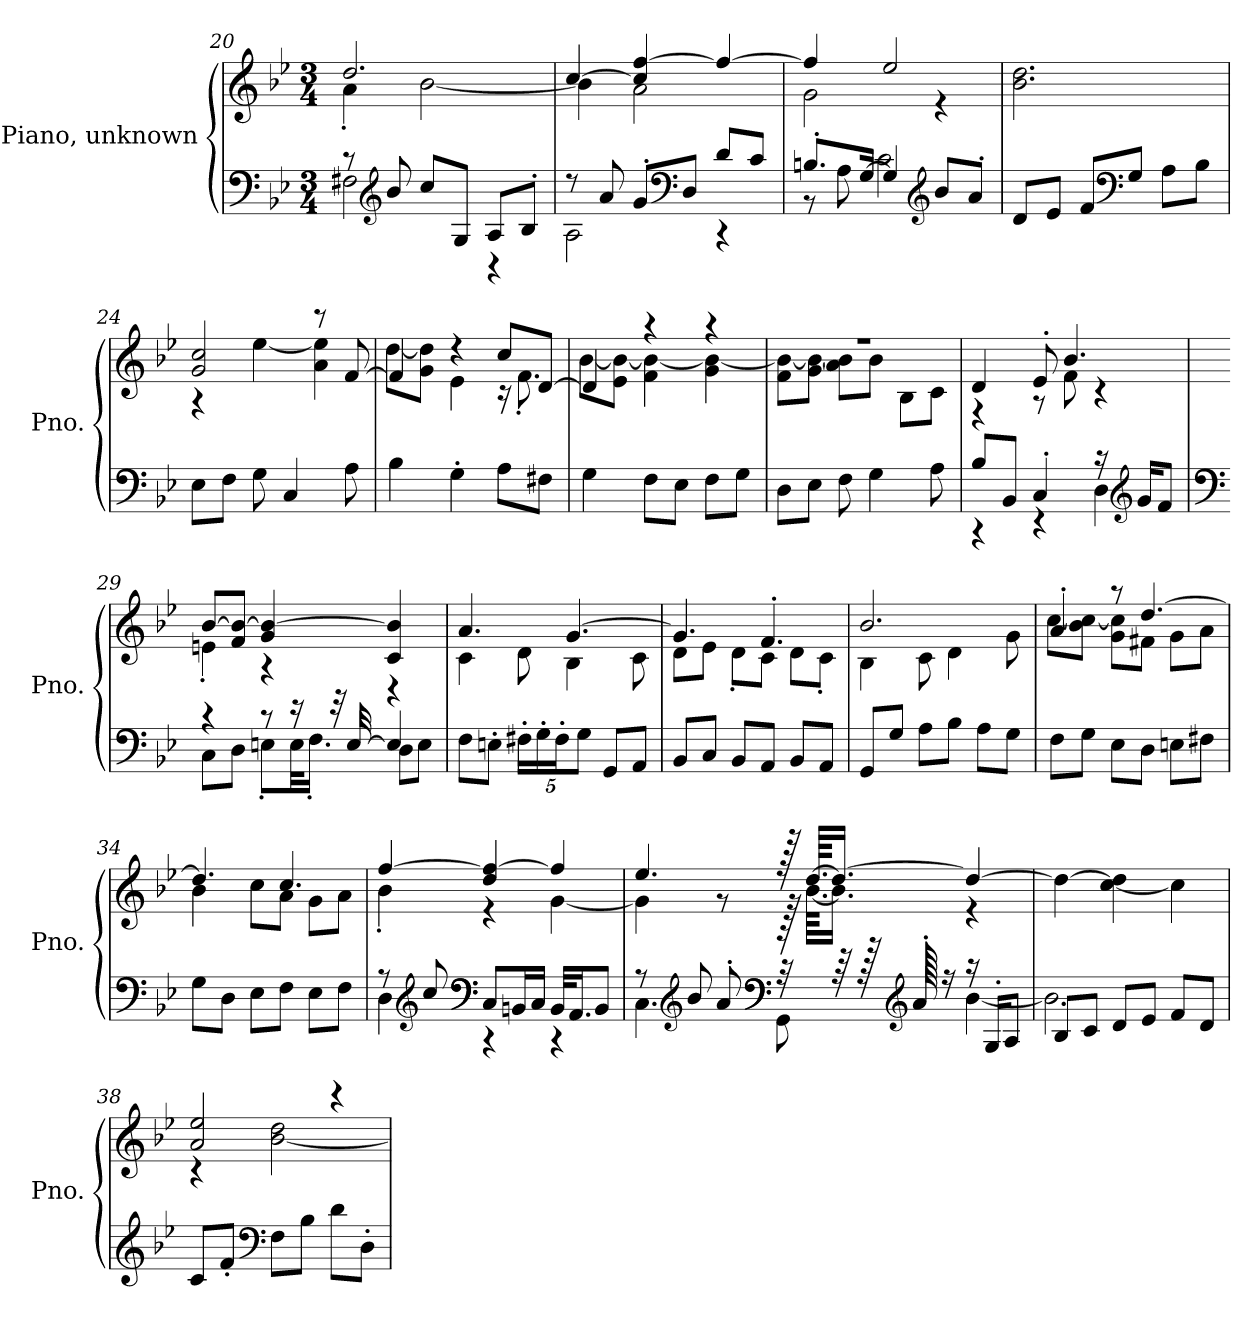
**kern	**kern
*part1	*part1
*staff2	*staff1
*I"Piano, unknown	*
*I'Pno.	*
*clefF4	*clefG2
*k[b-e-]	*k[b-e-]
*M3/4	*M3/4
=20	=20
*^	*^
8r	2F#X\	2.dd/	4a'\
*clefG2	*	*	*
8b-/	.	.	.
8cc/L	.	.	[2b-\
8G/J	.	.	.
8A/L	4r	.	.
8B-'/J	.	.	.
!!LO:LB:g=z	!!
=21	=21	=21	=21
8r	2A\	[4cc/	4b-\]
8a/	.	.	.
8g'/L	.	4cc/] [4ff/	2a\
*clefF4	*	*	*
8D/J	.	.	.
8d/L	4r	4ff/_	.
8c/J	.	.	.
=22	=22	=22	=22
8.Bn'/L	8r	4ff/]	2g\
.	8A\	.	.
[16G/Jk	.	.	.
4G/]	2c\	2ee-/	.
*clefG2	*	*	*
8b-/L	.	.	4r
8a'/J	.	.	.
*v	*v	*	*
*	*v	*v
=23	=23
8d/L	2.b-\ 2.dd\
8e-/J	.
8f/L	.
*clefF4	*
8G/J	.
8A\L	.
8B-\J	.
=24	=24
*	*^
8E-\L	2g/ 2cc/	4r
8F\J	.	.
8G\	.	[4ee-\
4C/	.	.
.	8r	4a\ 4ee-\]
8A\	[8f/	.
=25	=25	=25
4B-\	4f/]	[8dd\L
.	.	8g\ 8dd\]J
4G'\	4r	4e-\
8A\L	8cc/L	16r
.	.	8.f'\
8F#X\J	[8d/J	.
!!LO:LB:g=z	!!
=26	=26	=26
4G\	4d/]	[8b-\L
.	.	8e-\ 8b-\_J
8F\L	4r	4f\ 4b-\_
8E-\J	.	.
8F\L	4r	4g\ 4b-\_
8G\J	.	.
=27	=27	=27
8D\L	2.r	8f\ 8b-\_L
8E-\J	.	8g\ 8b-\_J
8F\	.	8a\ 8b-\]L
4G\	.	8b-\J
.	.	8B-\L
8A\	.	8c\J
=28	=28	=28
*^	*	*
8B-/L	4r	4d/	4r
8BB-/J	.	.	.
4C'/	4r	8e-'/	8r
.	.	4.b-/	8f\
16r	4D\	.	4r
*clefG2	*	*	*
16g/KL	.	.	.
8f/J	.	.	.
=29	=29	=29	=29
*clefF4	*	*	*
4r	8C\L	[8b-/L	4en'\
.	8D\J	8f/ 8b-/_J	.
8r	8En'\L	4g/ 4b-/_	4r
16r	32E\KL	.	.
.	16.F'\JJ	.	.
32r	.	.	.
[32E/	.	.	.
4E/]	8D\L	4c/ 4b-/]	4r
.	8E\J	.	.
*v	*v	*	*
!!LO:PB:g=z	!!
=30	=30	=30
8F\L	4.a/	4c\
8En'\J	.	.
*Xbrackettup	*	*
20F#X'\LL	.	8d\
20G'\	.	.
20F#'\J	.	.
.	[4.g/	4B-\
10G\J	.	.
8GG/L	.	.
8AA/J	.	8c\
=31	=31	=31
8BB-/L	4.g/]	8d\L
8C/J	.	8e-\J
8BB-/L	.	8d'\L
8AA/J	4.f'/	8c\J
8BB-/L	.	8d\L
8AA/J	.	8c'\J
=32	=32	=32
8GG/L	2.b-/	4B-\
8G/J	.	.
8A\L	.	8c\
8B-\J	.	4d\
8A\L	.	.
8G\J	.	8g\
=33	=33	=33
8F\L	4a'/	[8cc\L
8G\J	.	8b-\ 8cc\_J
8E-\L	8r	8g\ 8cc\]L
8D\J	[4.dd/	8f#X\J
8En\L	.	8g\L
8F#X\J	.	8a\J
=34	=34	=34
8G\L	4.dd/]	4b-\
8D\J	.	.
8E-\L	.	8cc\L
8F\J	4.cc/	8a\J
8E-\L	.	8g\L
8F\J	.	8a\J
!!LO:LB:g=z	!!
=35	=35	=35
*^	*	*
8r	4D\	[4ff/	4b-'\
*clefG2	*	*	*
8cc/	.	.	.
*clefF4	*	*	*
8C/L	4r	4dd/ 4ff/_	4r
16BBn/L	.	.	.
16C/JJ	.	.	.
32BB/KLL	4r	4ff/]	[4g\
16.AA/J	.	.	.
8BB/J	.	.	.
=36	=36	=36	=36
8r	4.C\	4.ee-/	4g\]
*clefG2	*	*	*
8b-/	.	.	.
8a'/	.	.	8r
*clefF4	*	*	*
32r	8GG\	128r	128r
.	.	[64.dd/KKLL	[64.b-\KKLL
64r	.	16.dd/JJ_	16.b-\JJ]
128r	.	.	.
*clefG2	*	*	*
128a'/	.	.	.
16r	.	.	.
16r	[4b-\	4dd/_	4r
16G'/KL	.	.	.
8A/J	.	.	.
*	*	*v	*v
=37	=37	=37
8B-/L	2.b-\]	4dd\_
8c/J	.	.
8d/L	.	[4cc\ 4dd\]
8e-/J	.	.
8f/L	.	4cc\]
8d/J	.	.
*v	*v	*
!!LO:LB:g=z
=38	=38
*	*^
8c/L	2a/ 2ee-/	4r
8f'/J	.	.
*clefF4	*	*
8F\L	.	[2b-\ 2dd\
8B-\J	.	.
8d\L	4r	.
8D'\J	.	.
*	*v	*v
=	=
*-	*-
